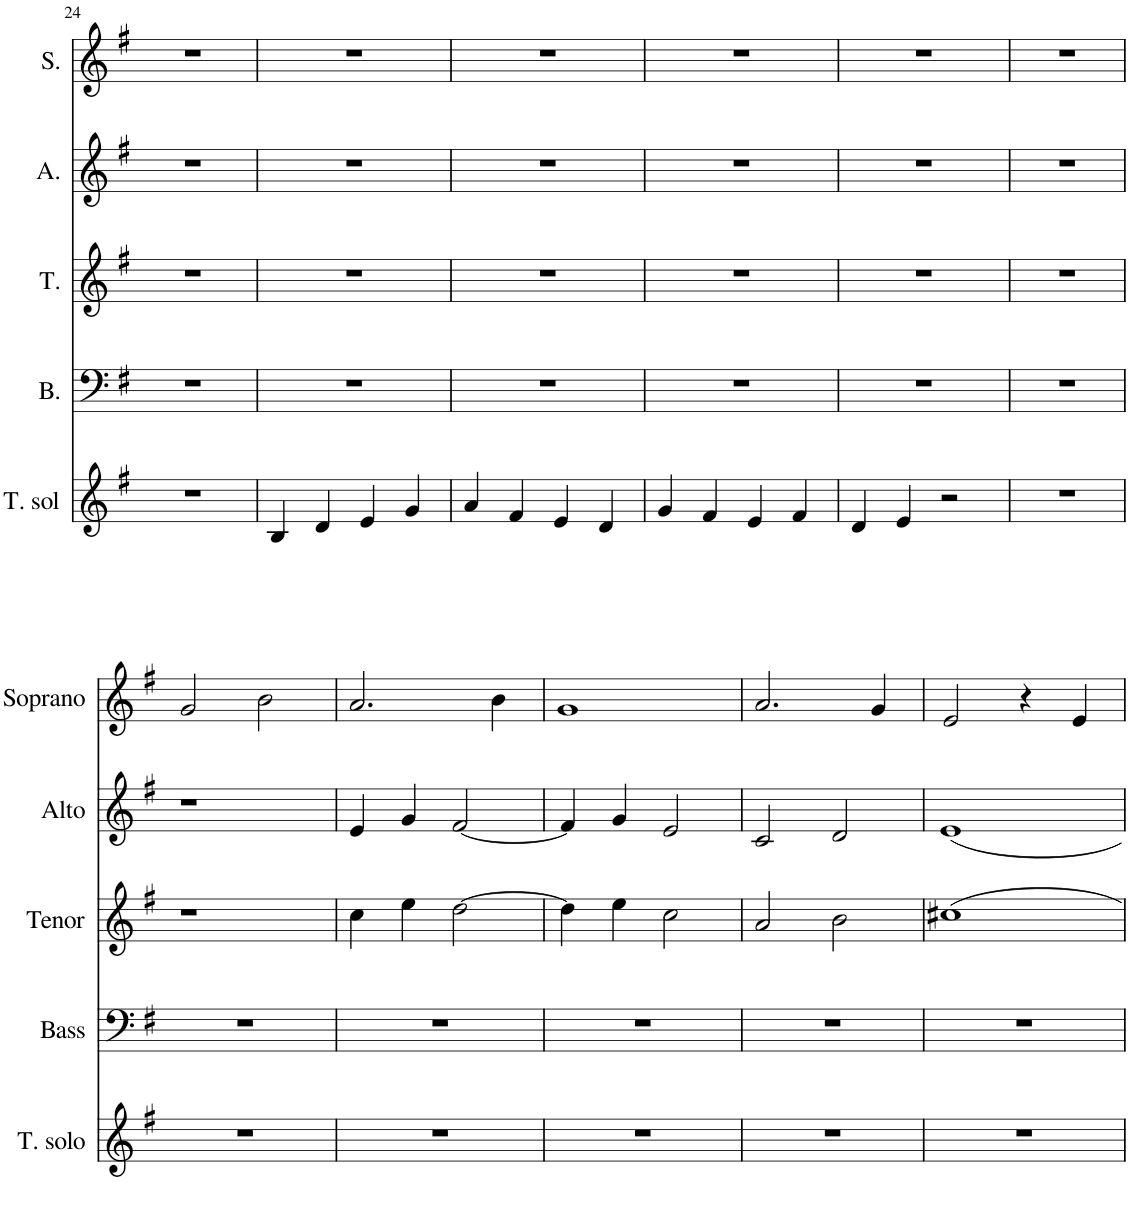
**kern	**kern	**kern	**kern	**kern
*part5	*part4	*part3	*part2	*part1
*staff5	*staff4	*staff3	*staff2	*staff1
*I"T. solo	*I"Bass	*I"Tenor	*I"Alto	*I"Soprano
*I'T. sol	*I'B.	*I'T.	*I'A.	*I'S.
!!LO:PB:g=z
*clefG2	*clefF4	*clefG2	*clefG2	*clefG2
*k[f#]	*k[f#]	*k[f#]	*k[f#]	*k[f#]
*M2/2	*M2/2	*M2/2	*M2/2	*M2/2
*met(c|)	*met(c|)	*met(c|)	*met(c|)	*met(c|)
=24	=24	=24	=24	=24
1r	1r	1r	1r	1r
=25	=25	=25	=25	=25
4B/	1r	1r	1r	1r
4d/	.	.	.	.
4e/	.	.	.	.
4g/	.	.	.	.
=26	=26	=26	=26	=26
4a/	1r	1r	1r	1r
4f#/	.	.	.	.
4e/	.	.	.	.
4d/	.	.	.	.
=27	=27	=27	=27	=27
4g/	1r	1r	1r	1r
4f#/	.	.	.	.
4e/	.	.	.	.
4f#/	.	.	.	.
=28	=28	=28	=28	=28
4d/	1r	1r	1r	1r
4e/	.	.	.	.
2r	.	.	.	.
=29	=29	=29	=29	=29
1r	1r	1r	1r	1r
!!LO:LB:g=z
=1	=1	=1	=1	=1
1r	1r	1r	1r	2g/
.	.	.	.	2b\
=2	=2	=2	=2	=2
1r	1r	4cc\	4e/	2.a/
.	.	4ee\	4g/	.
.	.	[2dd\	[2f#/	.
.	.	.	.	4b\
=3	=3	=3	=3	=3
1r	1r	4dd\]	4f#/]	1g
.	.	4ee\	4g/	.
.	.	2cc\	2e/	.
=4	=4	=4	=4	=4
1r	1r	2a/	2c/	2.a/
.	.	2b\	2d/	.
.	.	.	.	4g/
=5	=5	=5	=5	=5
1r	1r	1cc#X	1e	2e/
.	.	.	.	4r
.	.	.	.	4e/
=	=	=	=	=
*-	*-	*-	*-	*-
